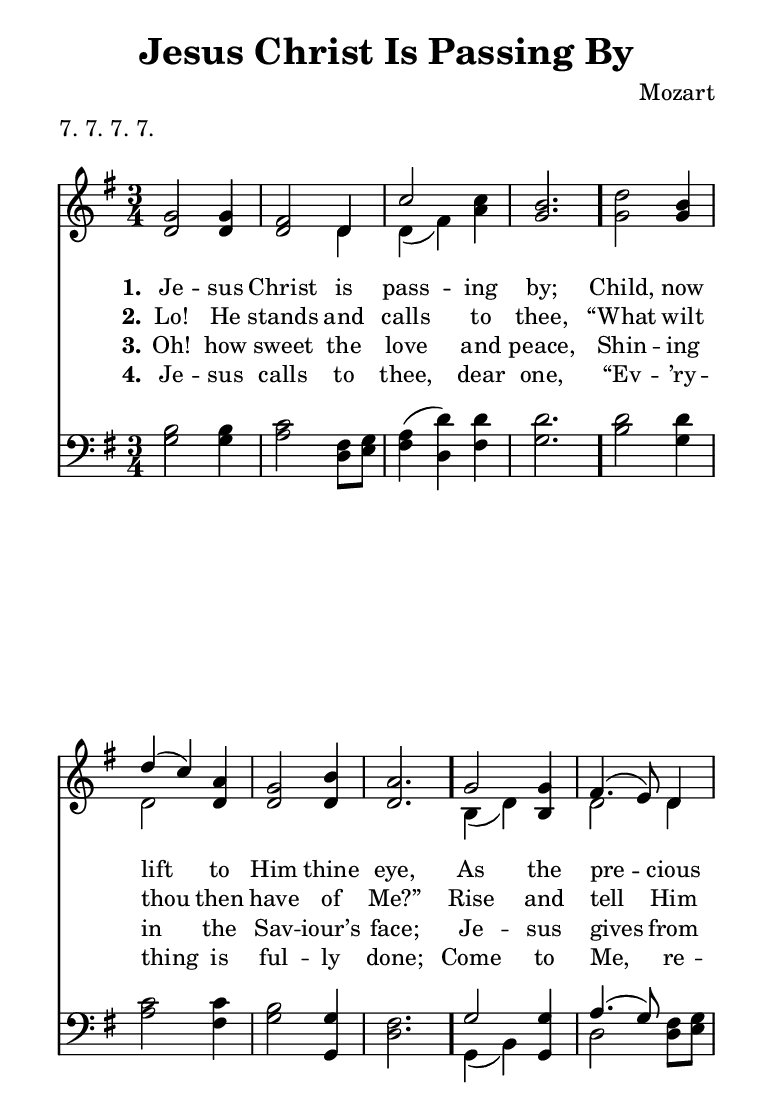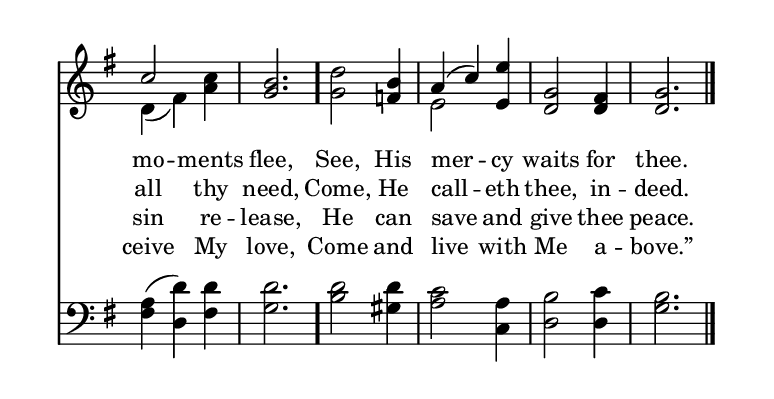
\include "common/global.ily"
\paper {
  \include "common/paper.ily"
  ragged-last-bottom = ##t
  system-system-spacing.padding = 9
}

\header{
  %children
  hymnnumber = "303"
  title = "Jesus Christ Is Passing By"
  tunename = "Mozart"
  meter = "7. 7. 7. 7."
  poet = ""
  composer = "Mozart"
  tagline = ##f
}

global = {
  \include "common/overrides.ily"
  \override Staff.TimeSignature.style = #'numbered
  \time 3/4
  \override Score.MetronomeMark.transparent = ##t % hide all fermata changes too
  \tempo 4=120
  \key g \major
  \autoBeamOff
}

notesSoprano = {
\global
\relative c'' {

  g2 g4 | fis2 d4 | c'2 c4 | b2. |
  d2 b4 | d( c) a | g2 b4 | a2. |
  g2 g4 | fis4.( e8) d4 | c'2 c4 | b2. |
  d2 b4 | a( c) e | g,2 fis4 | g2. |

  \bar "|."

}
}

notesAlto = {
\global
\relative e' {

  d2 d4 | d2 d4 | d( fis) a | g2. |
  g2 g4 | d2 d4 | d2 d4 | d2. |
  b4( d) b | d2 d4 | d( fis) a | g2. |
  g2 f4 | e2 e4 | d2 d4 | d2. |

}
}

notesTenor = {
\global
\relative a {

  b2 b4 | c2 fis,8[ g] | a4( d) d | d2. |
  d2 d4 | c2 c4 | b2 g4 | fis2. |
  g2 g4 | a4.( g8) fis8[ g] | a4( d) d | d2. |
  d2 d4 | c2 a4 | b2 c4 | b2. |

}
}

notesBass = {
\global
\relative f {

  g2 g4 | a2 d,8[ e] | fis4( d) fis | g2. |
  b2 g4 | a2 fis4 | g2 g,4 | d'2. |
  g,4( b) g | d'2 d8[ e] | fis4( d) fis4 | g2. |
  b2 gis4 | a2 c,4 | d2 d4 | g2. |

}
}

wordsA = \lyricmode {
\set stanza = "1."

Je -- sus Christ is pass -- ing by; \bar "."
Child, now lift to Him thine eye, \bar "."
As the pre -- cious mo -- ments flee, \bar "."
See, His mer -- cy waits for thee. \bar "."

}

wordsB = \lyricmode {
\set stanza = "2."

Lo! He stands and calls to thee,
“What wilt thou then have of Me?”
Rise and tell Him all thy need,
Come, He call -- eth thee, in -- deed.

}

wordsC = \lyricmode {
\set stanza = "3."

Oh! how sweet the love and peace,
Shin -- ing in the Sav -- iour’s face;
Je -- sus gives from sin re -- lease,
He can save and give thee peace.

}

wordsD = \lyricmode {
\set stanza = "4."

Je -- sus calls to thee, dear one,
“Ev -- ’ry -- thing is ful -- ly done;
Come to Me, re -- ceive My love,
Come and live with Me a -- bove.”

}

\score {
  \context ChoirStaff <<
    \context Staff = upper <<
      \set Staff.autoBeaming = ##f
      \set ChoirStaff.systemStartDelimiter = #'SystemStartBar
      \set ChoirStaff.printPartCombineTexts = ##f
      \partcombine #'(2 . 9) \notesSoprano \notesAlto
      \context NullVoice = sopranos { \voiceOne << \notesSoprano >> }
      \context Lyrics = one   \lyricsto sopranos \wordsA
      \context Lyrics = two   \lyricsto sopranos \wordsB
      \context Lyrics = three \lyricsto sopranos \wordsC
      \context Lyrics = four  \lyricsto sopranos \wordsD
    >>
    \context Staff = men <<
      \set Staff.autoBeaming = ##f
      \clef bass
      \set ChoirStaff.printPartCombineTexts = ##f
      \partcombine #'(2 . 9) \notesTenor \notesBass
    >>
  >>
  \layout {
    \include "common/layout.ily"
  }
  \midi{
    \include "common/midi.ily"
  }
}

\version "2.19.49"  % necessary for upgrading to future LilyPond versions.

% vi:set et ts=2 sw=2 ai nocindent syntax=lilypond:
